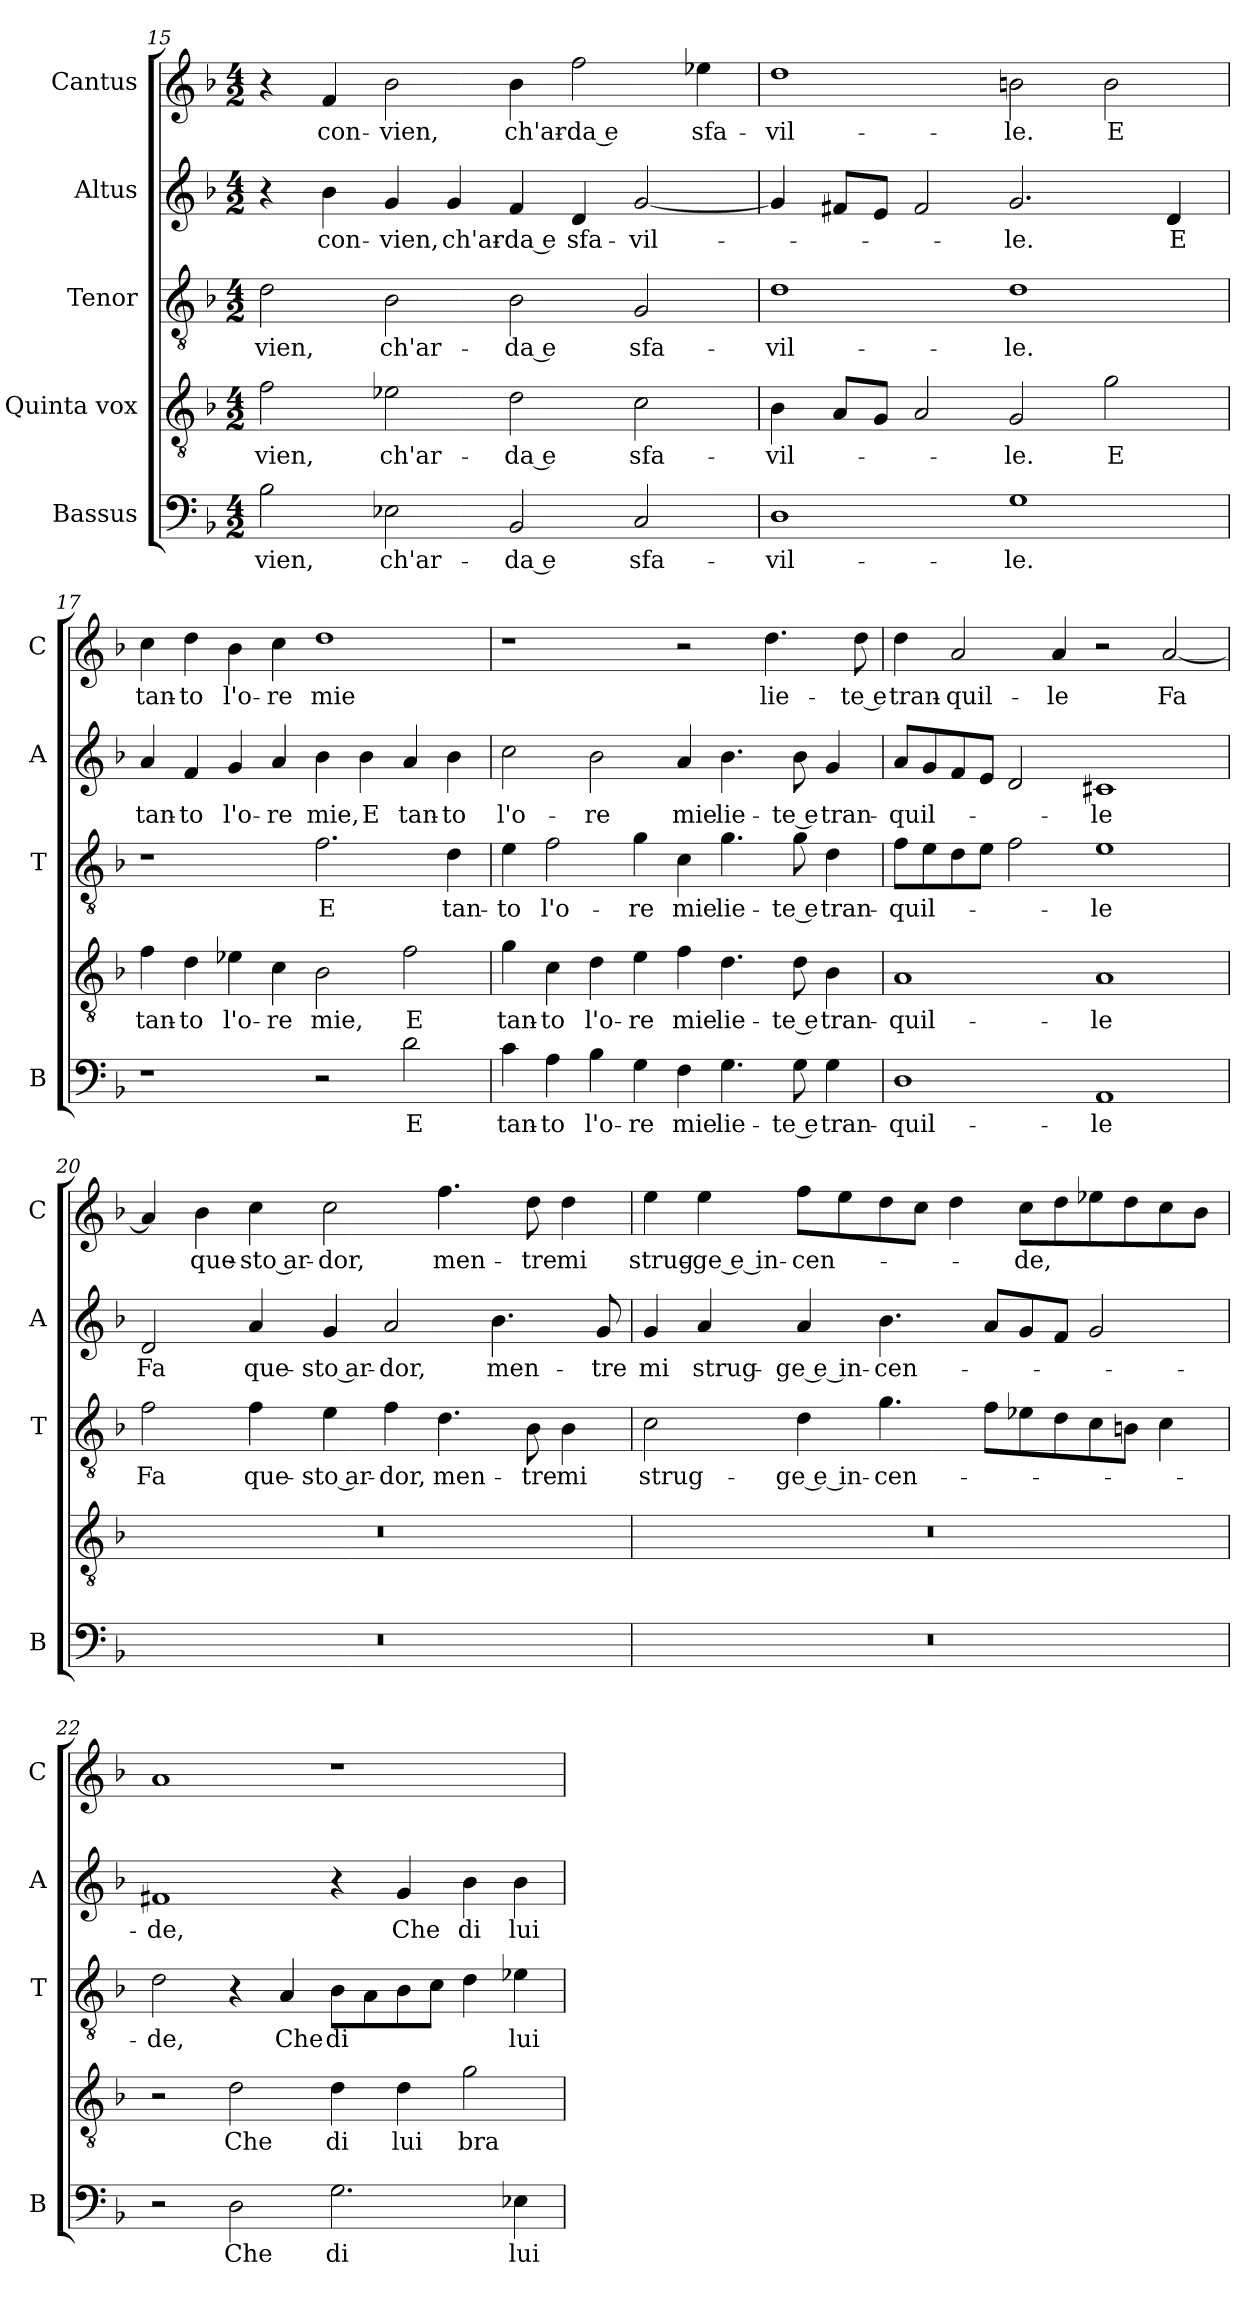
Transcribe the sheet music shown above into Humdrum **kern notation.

**kern	**text	**kern	**text	**kern	**text	**kern	**text	**kern	**text
*part5	*part5	*part4	*part4	*part3	*part3	*part2	*part2	*part1	*part1
*staff5	*staff5	*staff4	*staff4	*staff3	*staff3	*staff2	*staff2	*staff1	*staff1
*I"Bassus	*	*I"Quinta vox	*	*I"Tenor	*	*I"Altus	*	*I"Cantus	*
*I'B	*	*	*	*I'T	*	*I'A	*	*I'C	*
!!LO:LB:g=z
*clefF4	*	*clefGv2	*	*clefGv2	*	*clefG2	*	*clefG2	*
*k[b-]	*	*k[b-]	*	*k[b-]	*	*k[b-]	*	*k[b-]	*
*F:	*	*F:	*	*F:	*	*F:	*	*F:	*
*M4/2	*	*M4/2	*	*M4/2	*	*M4/2	*	*M4/2	*
=15	=15	=15	=15	=15	=15	=15	=15	=15	=15
!	!LO:LY:b	!	!LO:LY:b	!	!LO:LY:b	!	!	!	!
2B-\	-vien,	2f\	-vien,	2d\	-vien,	4r	.	4r	.
!	!	!	!	!	!	!	!LO:LY:b	!	!LO:LY:b
.	.	.	.	.	.	4b-\	con-	4f/	con-
!	!LO:LY:b	!	!LO:LY:b	!	!LO:LY:b	!	!LO:LY:b	!	!LO:LY:b
2E-X\	ch'ar-	2e-X\	ch'ar-	2B-\	ch'ar-	4g/	-vien,	2b-\	-vien,
!	!	!	!	!	!	!	!LO:LY:b	!	!
.	.	.	.	.	.	4g/	ch'ar-	.	.
!	!LO:LY:b	!	!LO:LY:b	!	!LO:LY:b	!	!LO:LY:b	!	!LO:LY:b
2BB-/	-da e	2d\	-da e	2B-\	-da e	4f/	-da e	4b-\	ch'ar-
!	!	!	!	!	!	!	!LO:LY:b	!	!LO:LY:b
.	.	.	.	.	.	4d/	sfa-	2ff\	-da e
!	!LO:LY:b	!	!LO:LY:b	!	!LO:LY:b	!	!LO:LY:b	!	!
2C/	sfa-	2c\	sfa-	2G/	sfa-	[2g/	-vil-	.	.
!	!	!	!	!	!	!	!	!	!LO:LY:b
.	.	.	.	.	.	.	.	4ee-X\	sfa-
=16	=16	=16	=16	=16	=16	=16	=16	=16	=16
!	!LO:LY:b	!	!LO:LY:b	!	!LO:LY:b	!	!	!	!LO:LY:b
1D	-vil-	4B-\	-vil-	1d	-vil-	4g/]	.	1dd	-vil-
.	.	8A/L	.	.	.	8f#X/L	.	.	.
.	.	8G/J	.	.	.	8e/J	.	.	.
.	.	2A/	.	.	.	2f#/	.	.	.
!	!LO:LY:b	!	!LO:LY:b	!	!LO:LY:b	!	!LO:LY:b	!	!LO:LY:b
1G	-le.	2G/	-le.	1d	-le.	2.g/	-le.	2bn\	-le.
!	!	!	!LO:LY:b	!	!	!	!	!	!LO:LY:b
.	.	2g\	E	.	.	.	.	2b\	E
!	!	!	!	!	!	!	!LO:LY:b	!	!
.	.	.	.	.	.	4d/	E	.	.
=17	=17	=17	=17	=17	=17	=17	=17	=17	=17
!	!	!	!LO:LY:b	!	!	!	!LO:LY:b	!	!LO:LY:b
1r	.	4f\	tan-	1r	.	4a/	tan-	4cc\	tan-
!	!	!	!LO:LY:b	!	!	!	!LO:LY:b	!	!LO:LY:b
.	.	4d\	-to	.	.	4f/	-to	4dd\	-to
!	!	!	!LO:LY:b	!	!	!	!LO:LY:b	!	!LO:LY:b
.	.	4e-X\	l'o-	.	.	4g/	l'o-	4b-\	l'o-
!	!	!	!LO:LY:b	!	!	!	!LO:LY:b	!	!LO:LY:b
.	.	4c\	-re	.	.	4a/	-re	4cc\	-re
!	!	!	!LO:LY:b	!	!LO:LY:b	!	!LO:LY:b	!	!LO:LY:b
2r	.	2B-\	mie,	2.f\	E	4b-\	mie,	1dd	mie
!	!	!	!	!	!	!	!LO:LY:b	!	!
.	.	.	.	.	.	4b-\	E	.	.
!	!LO:LY:b	!	!LO:LY:b	!	!	!	!LO:LY:b	!	!
2d\	E	2f\	E	.	.	4a/	tan-	.	.
!	!	!	!	!	!LO:LY:b	!	!LO:LY:b	!	!
.	.	.	.	4d\	tan-	4b-\	-to	.	.
!!LO:PB:g=z
=18	=18	=18	=18	=18	=18	=18	=18	=18	=18
!	!LO:LY:b	!	!LO:LY:b	!	!LO:LY:b	!	!LO:LY:b	!	!
4c\	tan-	4g\	tan-	4e\	-to	2cc\	l'o-	1r	.
!	!LO:LY:b	!	!LO:LY:b	!	!LO:LY:b	!	!	!	!
4A\	-to	4c\	-to	2f\	l'o-	.	.	.	.
!	!LO:LY:b	!	!LO:LY:b	!	!	!	!LO:LY:b	!	!
4B-\	l'o-	4d\	l'o-	.	.	2b-\	-re	.	.
!	!LO:LY:b	!	!LO:LY:b	!	!LO:LY:b	!	!	!	!
4G\	-re	4e\	-re	4g\	-re	.	.	.	.
!	!LO:LY:b	!	!LO:LY:b	!	!LO:LY:b	!	!LO:LY:b	!	!
4F\	mie	4f\	mie	4c\	mie	4a/	mie	2r	.
!	!LO:LY:b	!	!LO:LY:b	!	!LO:LY:b	!	!LO:LY:b	!	!
4.G\	lie-	4.d\	lie-	4.g\	lie-	4.b-\	lie-	.	.
!	!	!	!	!	!	!	!	!	!LO:LY:b
.	.	.	.	.	.	.	.	4.dd\	lie-
!	!LO:LY:b	!	!LO:LY:b	!	!LO:LY:b	!	!LO:LY:b	!	!
8G\	-te e	8d\	-te e	8g\	-te e	8b-\	-te e	.	.
!	!LO:LY:b	!	!LO:LY:b	!	!LO:LY:b	!	!LO:LY:b	!	!
4G\	tran-	4B-\	tran-	4d\	tran-	4g/	tran-	.	.
!	!	!	!	!	!	!	!	!	!LO:LY:b
.	.	.	.	.	.	.	.	8dd\	-te e
=19	=19	=19	=19	=19	=19	=19	=19	=19	=19
!	!LO:LY:b	!	!LO:LY:b	!	!LO:LY:b	!	!LO:LY:b	!	!LO:LY:b
1D	-quil-	1A	-quil-	8f\L	-quil-	8a/L	-quil-	4dd\	tran-
.	.	.	.	8e\	.	8g/	.	.	.
!	!	!	!	!	!	!	!	!	!LO:LY:b
.	.	.	.	8d\	.	8f/	.	2a/	-quil-
.	.	.	.	8e\J	.	8e/J	.	.	.
.	.	.	.	2f\	.	2d/	.	.	.
!	!	!	!	!	!	!	!	!	!LO:LY:b
.	.	.	.	.	.	.	.	4a/	-le
!	!LO:LY:b	!	!LO:LY:b	!	!LO:LY:b	!	!LO:LY:b	!	!
1AA	-le	1A	-le	1e	-le	1c#X	-le	2r	.
!	!	!	!	!	!	!	!	!	!LO:LY:b
.	.	.	.	.	.	.	.	[2a/	Fa
=20	=20	=20	=20	=20	=20	=20	=20	=20	=20
!	!	!	!	!	!LO:LY:b	!	!LO:LY:b	!	!
0r	.	0r	.	2f\	Fa	2d/	Fa	4a/]	.
!	!	!	!	!	!	!	!	!	!LO:LY:b
.	.	.	.	.	.	.	.	4b-\	que-
!	!	!	!	!	!LO:LY:b	!	!LO:LY:b	!	!LO:LY:b
.	.	.	.	4f\	que-	4a/	que-	4cc\	-sto ar-
!	!	!	!	!	!LO:LY:b	!	!LO:LY:b	!	!LO:LY:b
.	.	.	.	4e\	-sto ar-	4g/	-sto ar-	2cc\	-dor,
!	!	!	!	!	!LO:LY:b	!	!LO:LY:b	!	!
.	.	.	.	4f\	-dor,	2a/	-dor,	.	.
!	!	!	!	!	!LO:LY:b	!	!	!	!LO:LY:b
.	.	.	.	4.d\	men-	.	.	4.ff\	men-
!	!	!	!	!	!	!	!LO:LY:b	!	!
.	.	.	.	.	.	4.b-\	men-	.	.
!	!	!	!	!	!LO:LY:b	!	!	!	!LO:LY:b
.	.	.	.	8B-\	-tre	.	.	8dd\	-tre
!	!	!	!	!	!LO:LY:b	!	!	!	!LO:LY:b
.	.	.	.	4B-\	mi	.	.	4dd\	mi
!	!	!	!	!	!	!	!LO:LY:b	!	!
.	.	.	.	.	.	8g/	-tre	.	.
!!LO:LB:g=z
=21	=21	=21	=21	=21	=21	=21	=21	=21	=21
!	!	!	!	!	!LO:LY:b	!	!LO:LY:b	!	!LO:LY:b
0r	.	0r	.	2c\	strug-	4g/	mi	4ee\	strug-
!	!	!	!	!	!	!	!LO:LY:b	!	!LO:LY:b
.	.	.	.	.	.	4a/	strug-	4ee\	-ge e in-
!	!	!	!	!	!LO:LY:b	!	!LO:LY:b	!	!LO:LY:b
.	.	.	.	4d\	-ge e in-	4a/	-ge e in-	8ff\L	-cen-
.	.	.	.	.	.	.	.	8ee\	.
!	!	!	!	!	!LO:LY:b	!	!LO:LY:b	!	!
.	.	.	.	4.g\	-cen-	4.b-\	-cen-	8dd\	.
.	.	.	.	.	.	.	.	8cc\J	.
.	.	.	.	.	.	.	.	4dd\	.
.	.	.	.	8f\L	.	8a/L	.	.	.
!	!	!	!	!	!	!	!	!	!LO:LY:b
.	.	.	.	8e-X\	.	8g/	.	8cc\L	-de,
.	.	.	.	8d\	.	8f/J	.	8dd\	.
.	.	.	.	8c\	.	2g/	.	8ee-X\	.
.	.	.	.	8Bn\J	.	.	.	8dd\	.
.	.	.	.	4c\	.	.	.	8cc\	.
.	.	.	.	.	.	.	.	8b-\J	.
=22	=22	=22	=22	=22	=22	=22	=22	=22	=22
!	!	!	!	!	!LO:LY:b	!	!LO:LY:b	!	!
2r	.	2r	.	2d\	-de,	1f#X	-de,	1a	.
!	!LO:LY:b	!	!LO:LY:b	!	!	!	!	!	!
2D\	Che	2d\	Che	4r	.	.	.	.	.
!	!	!	!	!	!LO:LY:b	!	!	!	!
.	.	.	.	4A/	Che	.	.	.	.
!	!LO:LY:b	!	!LO:LY:b	!	!LO:LY:b	!	!	!	!
2.G\	di	4d\	di	8B-\L	di	4r	.	1r	.
.	.	.	.	8A\	.	.	.	.	.
!	!	!	!LO:LY:b	!	!	!	!LO:LY:b	!	!
.	.	4d\	lui	8B-\	.	4g/	Che	.	.
.	.	.	.	8c\J	.	.	.	.	.
!	!	!	!LO:LY:b	!	!	!	!LO:LY:b	!	!
.	.	2g\	bra-	4d\	.	4b-\	di	.	.
!	!LO:LY:b	!	!	!	!LO:LY:b	!	!LO:LY:b	!	!
4E-X\	lui	.	.	4e-X\	lui	4b-\	lui	.	.
=	=	=	=	=	=	=	=	=	=
*-	*-	*-	*-	*-	*-	*-	*-	*-	*-
